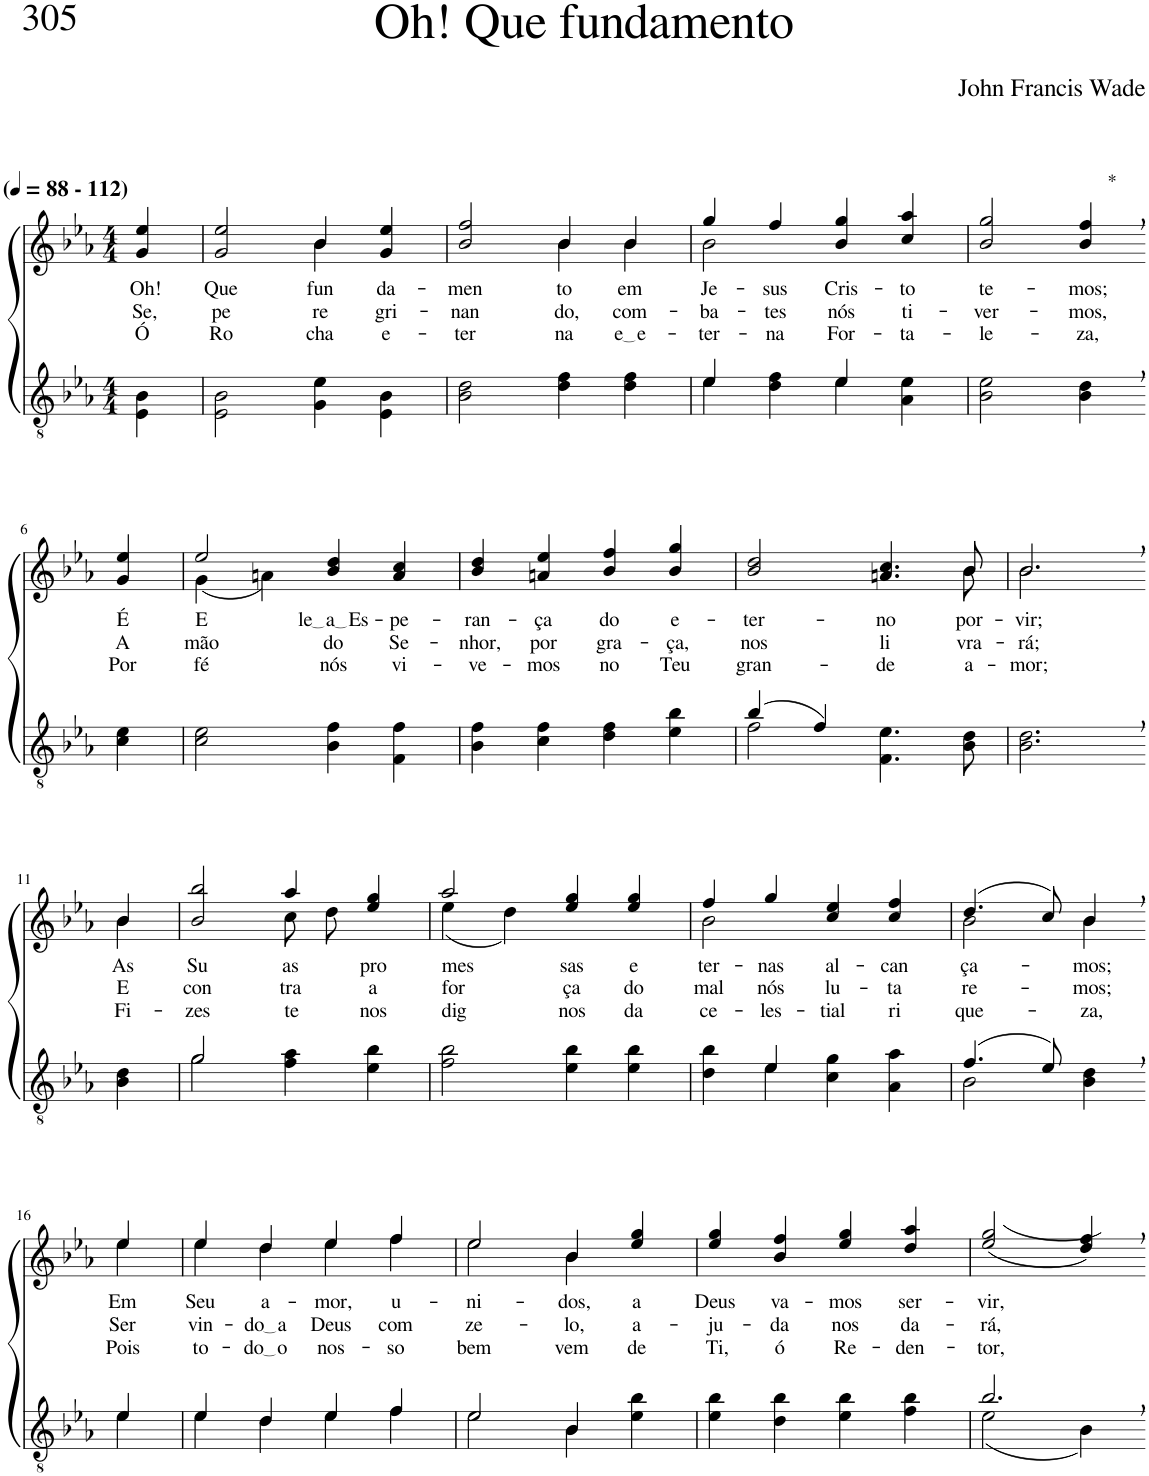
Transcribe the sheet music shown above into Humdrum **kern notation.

**kern	**kern	**text	**text	**text
*part2	*part1	*part1	*part1	*part1
*staff2	*staff1	*staff1	*staff1	*staff1
*I"Parte III e IV	*I"Parte I e II	*	*	*
*clefGv2	*clefG2	*	*	*
*Trd4c7	*Trd4c7	*	*	*
*k[b-e-a-]	*k[b-e-a-]	*	*	*
*M4/4	*M4/4	*	*	*
*MM88	*MM88	*	*	*
=1	=1	=1	=1	=1
!	!LO:TX:a:B:t=(	!	!	!
!	!LO:TX:a:B:t=- 112)	!	!	!
!	!	!LO:LY:b	!LO:LY:b	!LO:LY:b
4E-\ 4B-\	4g/ 4ee-/	Oh!	Se,	Ó
=2	=2	=2	=2	=2
!	!	!LO:LY:b	!LO:LY:b	!LO:LY:b
*	*^	*	*	*
2E-\ 2B-\	2g/ 2ee-/	2ryy	Que	pe-	Ro-
!	!	!	!LO:LY:b	!LO:LY:b	!LO:LY:b
4G\ 4e-\	4b-/	4b-\	fun-	-re-	-cha
!	!	!	!LO:LY:b	!LO:LY:b	!LO:LY:b
4E-\ 4B-\	4g/ 4ee-/	4ryy	da-	-gri-	e-
=3	=3	=3	=3	=3	=3
!	!	!	!LO:LY:b	!LO:LY:b	!LO:LY:b
2B-\ 2d\	2b-/ 2ff/	2ryy	-men-	-nan-	-ter-
!	!	!	!LO:LY:b	!LO:LY:b	!LO:LY:b
4d\ 4f\	4b-/	4b-\	-to	-do,	-na
!	!	!	!LO:LY:b	!LO:LY:b	!LO:LY:b
4d\ 4f\	4b-/	4b-\	em	com-	e e
=4	=4	=4	=4	=4	=4
*^	*	*	*	*	*
!	!	!	!	!LO:LY:b	!LO:LY:b	!LO:LY:b
4e-/	4e-\	4gg/	2b-\	Je-	-ba-	-ter-
!	!	!	!	!LO:LY:b	!LO:LY:b	!LO:LY:b
4ryy	4d\ 4f\	4ff/	.	-sus	-tes	-na
!	!	!	!	!LO:LY:b	!LO:LY:b	!LO:LY:b
4e-/	4e-\	4b-/ 4gg/	2ryy	Cris-	nós	For-
!	!	!	!	!LO:LY:b	!LO:LY:b	!LO:LY:b
4ryy	4A-\ 4e-\	4cc/ 4aa-/	.	-to	ti-	-ta-
*	*	*v	*v	*	*	*
=5	=5	=5	=5	=5	=5
!	!	!	!LO:LY:b	!LO:LY:b	!LO:LY:b
*v	*v	*	*	*	*
2B-\ 2e-\	2b-/ 2gg/	te-	-ver-	-le-
!	!LO:TX:a:t=*	!	!	!
!	!	!LO:LY:b	!LO:LY:b	!LO:LY:b
4B-\, 4d\,	4b-/, 4ff/,	-mos;	-mos,	-za,
!!LO:LB:g=z
=6-	=6-	=6-	=6-	=6-
!	!	!LO:LY:b	!LO:LY:b	!LO:LY:b
4c\ 4e-\	4g/ 4ee-/	É	A	Por
=7	=7	=7	=7	=7
*	*^	*	*	*
!	!	!	!LO:LY:b	!LO:LY:b	!LO:LY:b
2c\ 2e-\	2ee-/	(4g\	E-	mão	fé
.	.	4an\)	.	.	.
!	!	!	!LO:LY:b	!LO:LY:b	!LO:LY:b
4B-\ 4f\	4b-/ 4dd/	2ryy	le a Es	do	nós
!	!	!	!LO:LY:b	!LO:LY:b	!LO:LY:b
4F\ 4f\	4a/ 4cc/	.	-pe-	Se-	vi-
*	*v	*v	*	*	*
=8	=8	=8	=8	=8
!	!	!LO:LY:b	!LO:LY:b	!LO:LY:b
4B-\ 4f\	4b-/ 4dd/	-ran-	-nhor,	-ve-
!	!	!LO:LY:b	!LO:LY:b	!LO:LY:b
4c\ 4f\	4an/ 4ee-/	-ça	por	-mos
!	!	!LO:LY:b	!LO:LY:b	!LO:LY:b
4d\ 4f\	4b-/ 4ff/	do	gra-	no
!	!	!LO:LY:b	!LO:LY:b	!LO:LY:b
4e-\ 4b-\	4b-/ 4gg/	e-	-ça,	Teu
=9	=9	=9	=9	=9
*^	*	*	*	*
!	!	!	!LO:LY:b	!LO:LY:b	!LO:LY:b
*	*	*^	*	*	*
(4b-/	2f\	2b-/ 2dd/	2..ryy	-ter-	nos	gran-
4f/)	.	.	.	.	.	.
!	!	!	!	!LO:LY:b	!LO:LY:b	!LO:LY:b
2ryy	4.F\ 4.e-\	4.an/ 4.cc/	.	-no	li-	-de
!	!	!	!	!LO:LY:b	!LO:LY:b	!LO:LY:b
.	8B-\ 8d\	8b-/	8b-\	por-	vra-	a-
=10	=10	=10	=10	=10	=10	=10
!	!	!	!	!LO:LY:b	!LO:LY:b	!LO:LY:b
*v	*v	*	*	*	*	*
2.B-\, 2.d\,	2.b-,/	2.b-\	-vir;	-rá;	-mor;
!!LO:LB:g=z	!!
=11-	=11-	=11-	=11-	=11-	=11-
!	!	!	!LO:LY:b	!LO:LY:b	!LO:LY:b
4B-\ 4d\	4b-\	4b-/	As	E	Fi-
=12	=12	=12	=12	=12	=12
*^	*	*	*	*	*
!	!	!	!	!LO:LY:b	!LO:LY:b	!LO:LY:b
2g\	2g/	2b-/ 2bb-/	2ryy	Su-	con-	-zes-
!	!	!	!	!LO:LY:b	!LO:LY:b	!LO:LY:b
4f\ 4a-\	2ryy	4aa-/	8cc\L	-as	-tra	-te-
.	.	.	8dd\J	.	.	.
!	!	!	!	!LO:LY:b	!LO:LY:b	!LO:LY:b
4e-\ 4b-\	.	4ee-/ 4gg/	4ryy	pro-	a	-nos
*v	*v	*	*	*	*	*
=13	=13	=13	=13	=13	=13
!	!	!	!LO:LY:b	!LO:LY:b	!LO:LY:b
2f\ 2b-\	2aa-/	(4ee-\	-mes-	for-	dig-
.	.	4dd\)	.	.	.
!	!	!	!LO:LY:b	!LO:LY:b	!LO:LY:b
4e-\ 4b-\	4ee-/ 4gg/	2ryy	-sas	-ça	-nos
!	!	!	!LO:LY:b	!LO:LY:b	!LO:LY:b
4e-\ 4b-\	4ee-/ 4gg/	.	e-	do	da
=14	=14	=14	=14	=14	=14
*^	*	*	*	*	*
!	!	!	!	!LO:LY:b	!LO:LY:b	!LO:LY:b
4d\ 4b-\	4ryy	4ff/	2b-\	-ter-	mal	ce-
!	!	!	!	!LO:LY:b	!LO:LY:b	!LO:LY:b
4e-\	4e-/	4gg/	.	-nas	nós	-les-
!	!	!	!	!LO:LY:b	!LO:LY:b	!LO:LY:b
4c\ 4g\	2ryy	4cc/ 4ee-/	2ryy	al-	lu-	-tial
!	!	!	!	!LO:LY:b	!LO:LY:b	!LO:LY:b
4A-\ 4a-\	.	4cc/ 4ff/	.	-can-	-ta-	ri-
=15	=15	=15	=15	=15	=15	=15
!	!	!	!	!LO:LY:b	!LO:LY:b	!LO:LY:b
(4.f/	2B-\	(4.dd/	2b-\	-ça-	-re-	-que-
8e-/)	.	8cc/)	.	.	.	.
!	!	!	!	!LO:LY:b	!LO:LY:b	!LO:LY:b
4ryy	4B-\ 4d\	4b-,/	4b-\	-mos;	-mos;	-za,
!!LO:LB:g=z	!!
=16-	=16-	=16-	=16-	=16-	=16-	=16-
!	!	!	!	!LO:LY:b	!LO:LY:b	!LO:LY:b
4e-/	4e-\	4ee-\	4ee-/	-Em	Ser-	Pois
=17	=17	=17	=17	=17	=17	=17
!	!	!	!	!LO:LY:b	!LO:LY:b	!LO:LY:b
4e-/	4e-\	4ee-/	4ee-\	Seu	vin-	to-
!	!	!	!	!LO:LY:b	!LO:LY:b	!LO:LY:b
4d/	4d\	4dd/	4dd\	a-	do a	do o
!	!	!	!	!LO:LY:b	!LO:LY:b	!LO:LY:b
4e-/	4e-\	4ee-/	4ee-\	-mor,	Deus	nos-
!	!	!	!	!LO:LY:b	!LO:LY:b	!LO:LY:b
4f/	4f\	4ff/	4ff\	u-	com	-so
=18	=18	=18	=18	=18	=18	=18
!	!	!	!	!LO:LY:b	!LO:LY:b	!LO:LY:b
2e-\	2e-/	2ee-/	2ee-\	-ni-	ze-	bem
!	!	!	!	!LO:LY:b	!LO:LY:b	!LO:LY:b
4B-\	4B-/	4b-/	4b-\	-dos,	-lo,	vem
!	!	!	!	!LO:LY:b	!LO:LY:b	!LO:LY:b
4e-\ 4b-\	4ryy	4ee-/ 4gg/	4ryy	a	a-	de
=19	=19	=19	=19	=19	=19	=19
!	!	!	!	!LO:LY:b	!LO:LY:b	!LO:LY:b
*v	*v	*	*	*	*	*
*	*v	*v	*	*	*
4e-\ 4b-\	4ee-/ 4gg/	Deus	-ju-	Ti,
!	!	!LO:LY:b	!LO:LY:b	!LO:LY:b
4d\ 4b-\	4b-/ 4ff/	va-	-da	ó
!	!	!LO:LY:b	!LO:LY:b	!LO:LY:b
4e-\ 4b-\	4ee-/ 4gg/	-mos	nos	Re-
!	!	!LO:LY:b	!LO:LY:b	!LO:LY:b
4f\ 4b-\	4dd/ 4aa-/	ser-	da-	-den-
=20	=20	=20	=20	=20
*^	*	*	*	*
!	!	!	!LO:LY:b	!LO:LY:b	!LO:LY:b
2.b-,/	(2e-\	((2ee-/ 2gg/	-vir,	-rá,	-tor,
.	4B-\)	4dd/, 4ff/,))	.	.	.
*v	*v	*	*	*	*
=-	=-	=-	=-	=-
*-	*-	*-	*-	*-
